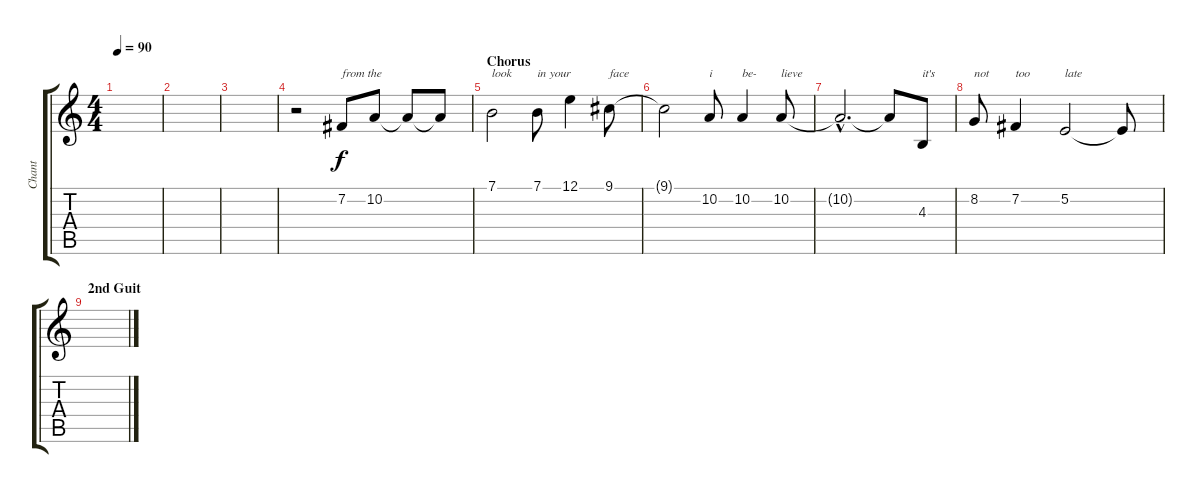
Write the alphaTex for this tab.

\track ("Chant" "Chant") {instrument accordion}
\staff {score tabs}
\tuning (E4 B3 G3 D3 A2 E2) {hide}
\ts (4 4)
\section ("" "")
\tempo 90
\clef g2
\ks c
|
|
|
r.2 7.2.8{txt "from the"} 10.2.8 10.2{t}.8 10.2{t}.8 |
\section ("" "Chorus")
7.1.2{txt "look"} 7.1.8{txt "in your"} 12.1.4 9.1.8{txt "face"} |
9.1{t}.2 10.2.8{txt "i"} 10.2.4{txt "be-"} 10.2.8{txt "lieve"} |
10.2{hac t}.2{d} 10.2{t}.8 4.3.8{txt "it's"} |
8.2.8{txt "not"} 7.2.4{txt "too"} 5.2.2{txt "late"} 5.2{t}.8 |
\section ("" "2nd Guit")
